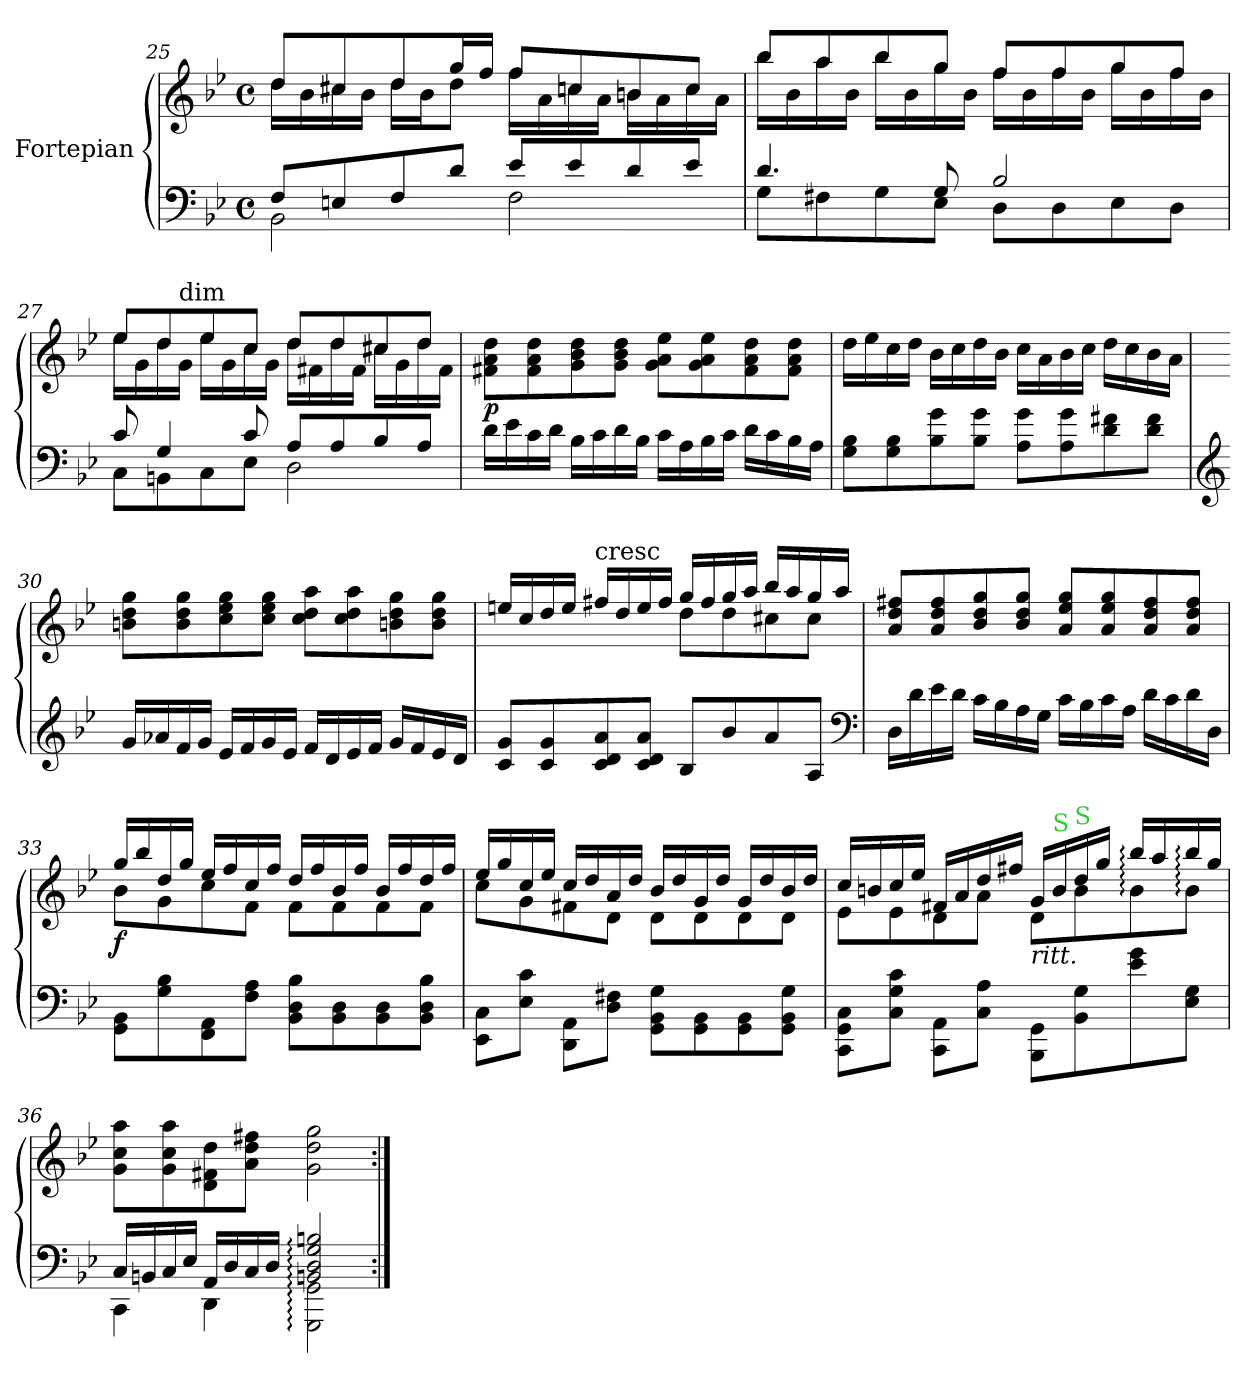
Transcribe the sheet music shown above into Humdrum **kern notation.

**kern	**kern	**dynam
*part2	*part1	*part1
*staff2	*staff1	*staff1
*I"Fortepian	*I"Fortepian	*
*clefF4	*clefG2	*
*k[b-e-]	*k[b-e-]	*
*M4/4	*M4/4	*
*met(c)	*met(c)	*
=25	=25	=25
*^	*^	*
8F/L	2BB-\	8dd/L	16dd\LL	.
.	.	.	16b-\	.
8En/	.	8cc#X/	16cc#X\	.
.	.	.	16b-\JJ	.
8F/	.	8dd/	16dd\LL	.
.	.	.	16b-\J	.
8d/J	.	16gg/L	8dd\J	.
.	.	16ff/JJ	.	.
8e-/L	2F\	8ff/L	16ff\LL	.
.	.	.	16a\	.
8e-/	.	8ccn/	16ccn\	.
.	.	.	16a\JJ	.
8d/	.	8bn/	16bn\LL	.
.	.	.	16a\	.
8e-/J	.	8cc/J	16cc\	.
.	.	.	16a\JJ	.
=26	=26	=26	=26	=26
4.d/	8G\L	8bb-/L	16bb-\LL	.
.	.	.	16b-\	.
.	8F#X\	8aa/	16aa\	.
.	.	.	16b-\JJ	.
.	8G\	8bb-/	16bb-\LL	.
.	.	.	16b-\	.
8G/	8E-\J	8gg/J	16gg\	.
.	.	.	16b-\JJ	.
2B-/	8D\L	8ff/L	16ff\LL	.
.	.	.	16b-\	.
.	8D\	8ff/	16ff\	.
.	.	.	16b-\JJ	.
.	8E-\	8gg/	16gg\LL	.
.	.	.	16b-\	.
.	8D\J	8ff/J	16ff\	.
.	.	.	16b-\JJ	.
=27	=27	=27	=27	=27
8c/	8C\L	8ee-/L	16ee-\LL	.
.	.	.	16g\	.
4G/	8BBn\	8dd/	16dd\	.
!	!	!	!LO:TX:t=dim	!
.	.	.	16g\JJ	.
.	8C\	8ee-/	16ee-\LL	.
.	.	.	16g\	.
8c/	8E-\J	8cc/J	16cc\	.
.	.	.	16g\JJ	.
8A/L	2D\	8dd/L	16dd\LL	.
.	.	.	16f#X\	.
8A/	.	8dd/	16dd\	.
.	.	.	16f#\JJ	.
8B-/	.	8cc#X/	16cc#X\LL	.
.	.	.	16g\	.
8A/J	.	8dd/J	16dd\	.
.	.	.	16f#\JJ	.
*v	*v	*	*	*
*	*v	*v	*
=28	=28	=28
16d\LL	8f#X\ 8a\ 8dd\L	p
16e-\	.	.
16c\	8f#\ 8a\ 8dd\	.
16d\JJ	.	.
16B-\LL	8g\ 8b-\ 8dd\	.
16c\	.	.
16d\	8g\ 8b-\ 8dd\J	.
16B-\JJ	.	.
16c\LL	8g\ 8a\ 8ee-\L	.
16A\	.	.
16B-\	8g\ 8a\ 8ee-\	.
16c\JJ	.	.
16d\LL	8f#\ 8a\ 8dd\	.
16c\	.	.
16B-\	8f#\ 8a\ 8dd\J	.
16A\JJ	.	.
=29	=29	=29
8G\ 8B-\L	16dd\LL	.
.	16ee-\	.
8G\ 8B-\	16cc\	.
.	16dd\JJ	.
8B-\ 8g\	16b-\LL	.
.	16cc\	.
8B-\ 8g\J	16dd\	.
.	16b-\JJ	.
8A\ 8g\L	16cc\LL	.
.	16a\	.
8A\ 8g\	16b-\	.
.	16cc\JJ	.
8d\ 8f#X\	16dd\LL	.
.	16cc\	.
8d\ 8f#\J	16b-\	.
.	16a\JJ	.
=30	=30	=30
*clefG2	*	*
16g/LL	8bn\ 8dd\ 8gg\L	.
16a-X/	.	.
16f/	8b\ 8dd\ 8gg\	.
16g/JJ	.	.
16e-/LL	8cc\ 8ee-\ 8gg\	.
16f/	.	.
16g/	8cc\ 8ee-\ 8gg\J	.
16e-/JJ	.	.
16f/LL	8cc\ 8dd\ 8aa\L	.
16d/	.	.
16e-/	8cc\ 8dd\ 8aa\	.
16f/JJ	.	.
16g/LL	8bn\ 8dd\ 8gg\	.
16f/	.	.
16e-/	8b\ 8dd\ 8gg\J	.
16d/JJ	.	.
=31	=31	=31
*	*^	*
8c/ 8g/L	16een/LL	2ryy	.
.	16cc/	.	.
8c/ 8g/	16dd/	.	.
.	16ee/JJ	.	.
!	!LO:TX:t=cresc	!	!
8c/ 8d/ 8a/	16ff#X/LL	.	.
.	16dd/	.	.
8c/ 8d/ 8a/J	16ee/	.	.
.	16ff#/JJ	.	.
8B-/L	16gg/LL	8dd\L	.
.	16ff#/	.	.
8b-/	16gg/	8dd\	.
.	16aa/JJ	.	.
8a/	16bb-/LL	8cc#X\	.
.	16aa/	.	.
8A/J	16gg/	8cc#\J	.
.	16aa/JJ	.	.
*	*v	*v	*
*clefF4	*	*
=32	=32	=32
16D\LL	8a/ 8dd/ 8ff#X/L	.
16d\	.	.
16e-\	8a/ 8dd/ 8ff#/	.
16d\JJ	.	.
16c\LL	8b-/ 8dd/ 8gg/	.
16B-\	.	.
16A\	8b-/ 8dd/ 8gg/J	.
16G\JJ	.	.
16c\LL	8a/ 8ee-/ 8gg/L	.
16B-\	.	.
16c\	8a/ 8ee-/ 8gg/	.
16A\JJ	.	.
16d\LL	8a/ 8dd/ 8ff#/	.
16c\	.	.
16d\	8a/ 8dd/ 8ff#/J	.
16D\JJ	.	.
=33	=33	=33
*	*^	*
8GG\ 8BB-\L	16gg/LL	8b-\L	f
.	16bb-/	.	.
8G\ 8B-\	16dd/	8g\	.
.	16gg/JJ	.	.
8FF\ 8AA\	16ee-/LL	8cc\	.
.	16ff/	.	.
8F\ 8A\J	16cc/	8f\J	.
.	16ff/JJ	.	.
8BB-\ 8D\ 8B-\L	16dd/LL	8f\L	.
.	16ff/	.	.
8BB-\ 8D\	16b-/	8f\	.
.	16ff/JJ	.	.
8BB-\ 8D\	16b-/LL	8f\	.
.	16ff/	.	.
8BB-\ 8D\ 8B-\J	16dd/	8f\J	.
.	16ff/JJ	.	.
=34	=34	=34	=34
8EE-\ 8C\L	16ee-/LL	8cc\L	.
.	16gg/	.	.
8E-\ 8c\J	16cc/	8g\	.
.	16ee-/JJ	.	.
8DD\ 8AA\L	16cc/LL	8f#X\	.
.	16dd/	.	.
8D\ 8F#X\J	16a/	8d\J	.
.	16dd/JJ	.	.
8GG\ 8BB-\ 8G\L	16b-/LL	8d\L	.
.	16dd/	.	.
8GG\ 8BB-\	16g/	8d\	.
.	16dd/JJ	.	.
8GG\ 8BB-\	16g/LL	8d\	.
.	16dd/	.	.
8GG\ 8BB-\ 8G\J	16b-/	8d\J	.
.	16dd/JJ	.	.
=35	=35	=35	=35
8CC\ 8GG\ 8C\L	16cc/LL	8e-\L	.
.	16bn/	.	.
8C\ 8G\ 8c\J	16cc/	8e-\	.
.	16ee-/JJ	.	.
8CC\ 8AA\L	16f#X/LL	8d\	.
.	16a/	.	.
8C\ 8A\J	16dd/	8a\J	.
.	16ff#X/JJ	.	.
!	!LO:TX:b:i:t=ritt.	!	!
8BBB-\ 8GG\L	16g/LL	8d\L	.
!	!LO:TX:a:color=limegreen:t=S	!	!
.	16b/	.	.
!	!LO:TX:a:color=limegreen:t=S	!	!
8BB-\ 8G\	16dd/	8b\	.
.	16gg/JJ	.	.
8e-\ 8g\	16bb-:/LL	8b:\	.
.	16aa/	.	.
8E-\ 8G\J	16bb-:/	8b:\J	.
.	16gg/JJ	.	.
*	*v	*v	*
=36	=36	=36
*^	*	*
16C/LL	4CC\	8g\ 8cc\ 8aa\L	.
16BBn/	.	.	.
16C/	.	8g\ 8cc\ 8aa\	.
16E-/JJ	.	.	.
16AA/LL	4DD\	8d\ 8f#X\ 8dd\	.
16D/	.	.	.
16C/	.	8a\ 8dd\ 8ff#X\J	.
16D/JJ	.	.	.
2BBn:/ 2D:/ 2G:/ 2Bn:/	2GGG:\ 2GG:\	2g\ 2dd\ 2gg\	.
*v	*v	*	*
=:|!	=:|!	=:|!
*-	*-	*-
